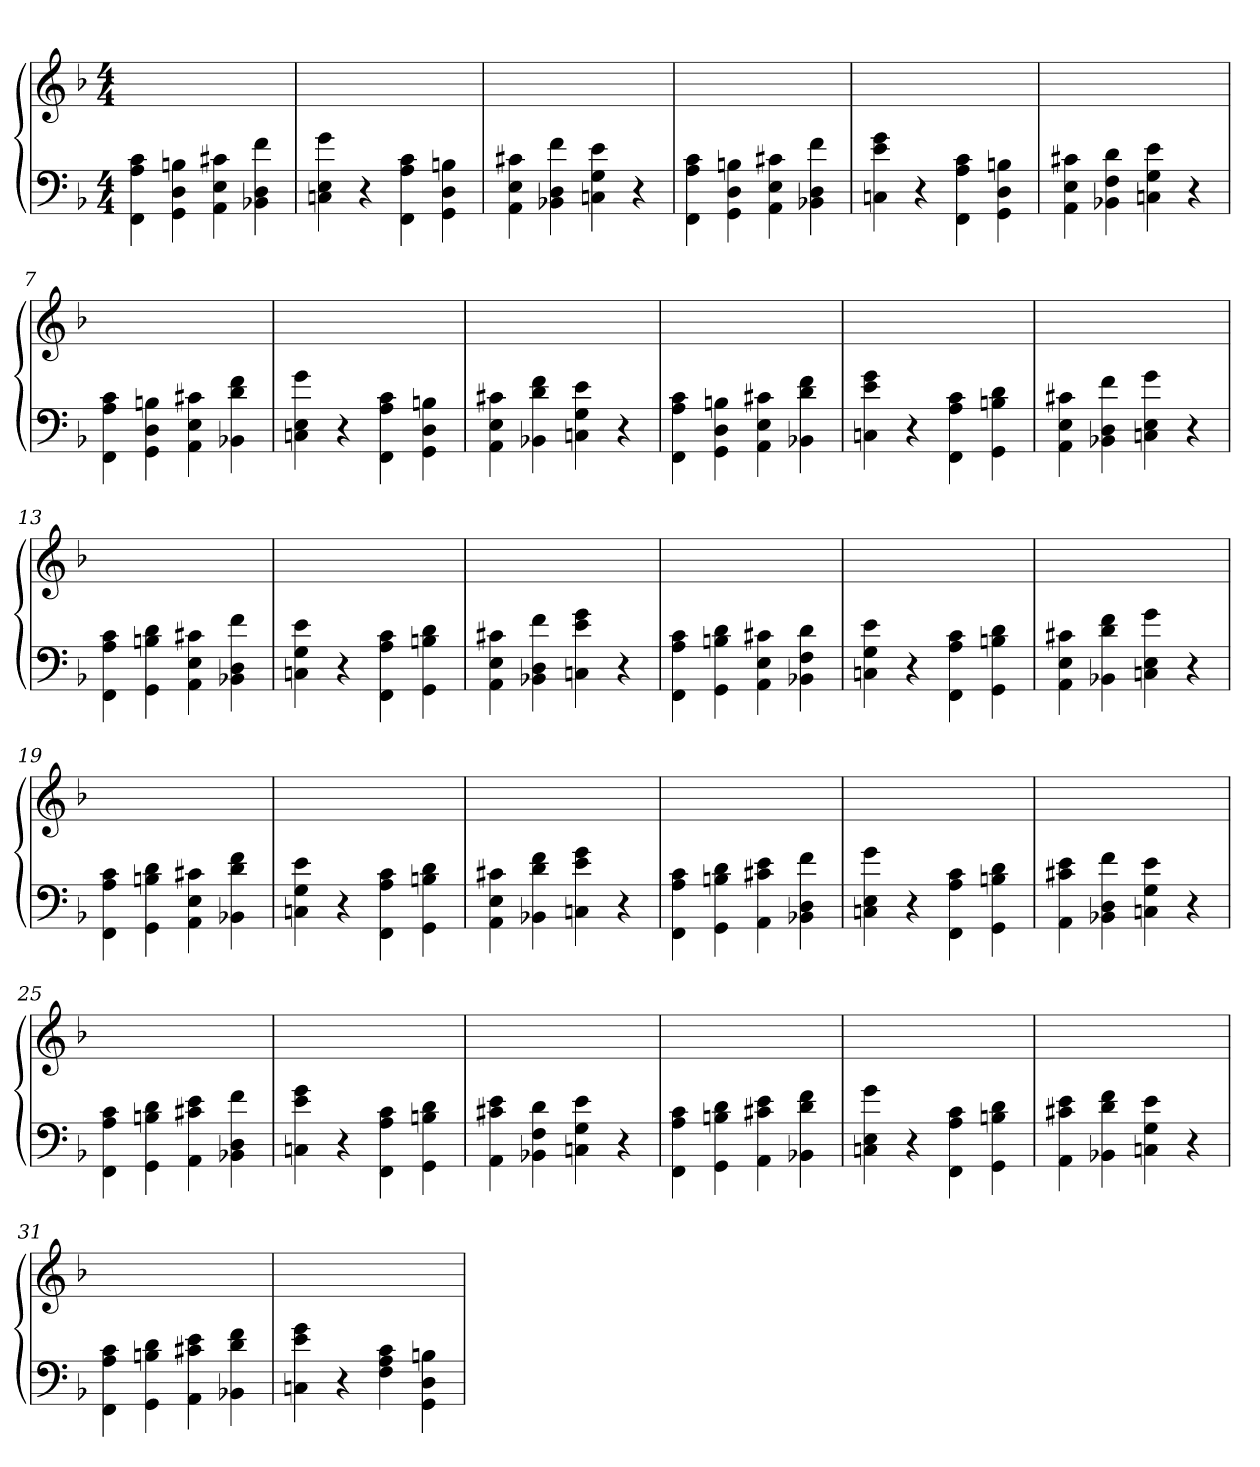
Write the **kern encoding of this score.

**kern	**kern
*part2	*part1
*staff2	*staff1
*clefF4	*clefG2
*k[b-]	*k[b-]
*F:	*F:
*M4/4	*M4/4
*MM60	*MM60
=1	=1
4FF 4A 4c	1ryy
4GG 4D 4Bn	.
4AA 4E 4c#X	.
4BB-X 4D 4f	.
=2	=2
4Cn 4E 4g	1ryy
4r	.
4FF 4A 4c	.
4GG 4D 4Bn	.
=3	=3
4AA 4E 4c#X	1ryy
4BB-X 4D 4f	.
4Cn 4G 4e	.
4r	.
=4	=4
4FF 4A 4c	1ryy
4GG 4D 4Bn	.
4AA 4E 4c#X	.
4BB-X 4D 4f	.
=5	=5
4Cn 4e 4g	1ryy
4r	.
4FF 4A 4c	.
4GG 4D 4Bn	.
=6	=6
4AA 4E 4c#X	1ryy
4BB-X 4F 4d	.
4Cn 4G 4e	.
4r	.
=7	=7
4FF 4A 4c	1ryy
4GG 4D 4Bn	.
4AA 4E 4c#X	.
4BB-X 4d 4f	.
=8	=8
4Cn 4E 4g	1ryy
4r	.
4FF 4A 4c	.
4GG 4D 4Bn	.
=9	=9
4AA 4E 4c#X	1ryy
4BB-X 4d 4f	.
4Cn 4G 4e	.
4r	.
=10	=10
4FF 4A 4c	1ryy
4GG 4D 4Bn	.
4AA 4E 4c#X	.
4BB-X 4d 4f	.
=11	=11
4Cn 4e 4g	1ryy
4r	.
4FF 4A 4c	.
4GG 4Bn 4d	.
=12	=12
4AA 4E 4c#X	1ryy
4BB-X 4D 4f	.
4Cn 4E 4g	.
4r	.
=13	=13
4FF 4A 4c	1ryy
4GG 4Bn 4d	.
4AA 4E 4c#X	.
4BB-X 4D 4f	.
=14	=14
4Cn 4G 4e	1ryy
4r	.
4FF 4A 4c	.
4GG 4Bn 4d	.
=15	=15
4AA 4E 4c#X	1ryy
4BB-X 4D 4f	.
4Cn 4e 4g	.
4r	.
=16	=16
4FF 4A 4c	1ryy
4GG 4Bn 4d	.
4AA 4E 4c#X	.
4BB-X 4F 4d	.
=17	=17
4Cn 4G 4e	1ryy
4r	.
4FF 4A 4c	.
4GG 4Bn 4d	.
=18	=18
4AA 4E 4c#X	1ryy
4BB-X 4d 4f	.
4Cn 4E 4g	.
4r	.
=19	=19
4FF 4A 4c	1ryy
4GG 4Bn 4d	.
4AA 4E 4c#X	.
4BB-X 4d 4f	.
=20	=20
4Cn 4G 4e	1ryy
4r	.
4FF 4A 4c	.
4GG 4Bn 4d	.
=21	=21
4AA 4E 4c#X	1ryy
4BB-X 4d 4f	.
4Cn 4e 4g	.
4r	.
=22	=22
4FF 4A 4c	1ryy
4GG 4Bn 4d	.
4AA 4c#X 4e	.
4BB-X 4D 4f	.
=23	=23
4Cn 4E 4g	1ryy
4r	.
4FF 4A 4c	.
4GG 4Bn 4d	.
=24	=24
4AA 4c#X 4e	1ryy
4BB-X 4D 4f	.
4Cn 4G 4e	.
4r	.
=25	=25
4FF 4A 4c	1ryy
4GG 4Bn 4d	.
4AA 4c#X 4e	.
4BB-X 4D 4f	.
=26	=26
4Cn 4e 4g	1ryy
4r	.
4FF 4A 4c	.
4GG 4Bn 4d	.
=27	=27
4AA 4c#X 4e	1ryy
4BB-X 4F 4d	.
4Cn 4G 4e	.
4r	.
=28	=28
4FF 4A 4c	1ryy
4GG 4Bn 4d	.
4AA 4c#X 4e	.
4BB-X 4d 4f	.
=29	=29
4Cn 4E 4g	1ryy
4r	.
4FF 4A 4c	.
4GG 4Bn 4d	.
=30	=30
4AA 4c#X 4e	1ryy
4BB-X 4d 4f	.
4Cn 4G 4e	.
4r	.
=31	=31
4FF 4A 4c	1ryy
4GG 4Bn 4d	.
4AA 4c#X 4e	.
4BB-X 4d 4f	.
=32	=32
4Cn 4e 4g	1ryy
4r	.
4F 4A 4c	.
4GG 4D 4Bn	.
=	=
*-	*-
